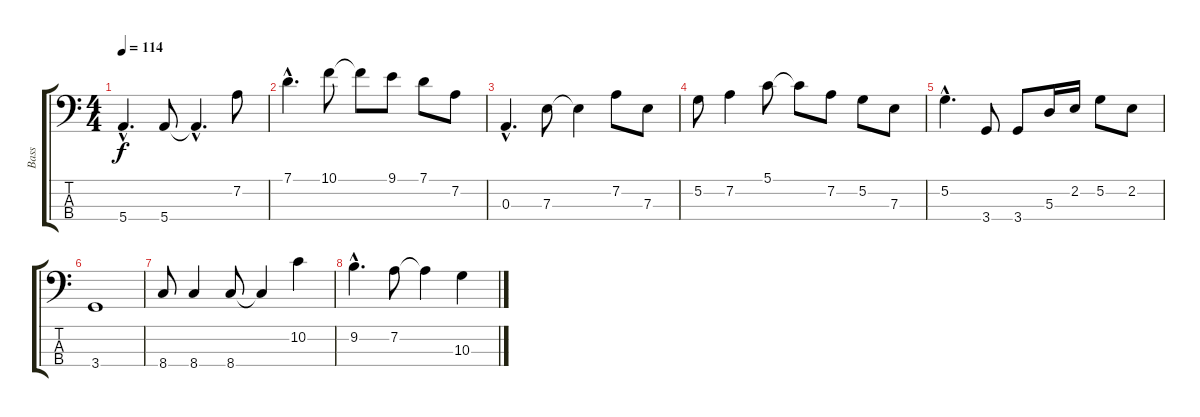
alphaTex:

\track ("Bass" "Bass") {instrument electricbasspick}
\staff {score tabs}
\tuning (G2 D2 A1 E1) {hide}
\ts (4 4)
\tempo 114
\clef f4
\ks c
5.4{hac}.4{d dy f} 5.4.8 5.4{hac t}.4{d} 7.2.8 |
7.1{hac}.4{d} 10.1.8 10.1{t}.8 9.1.8 7.1.8 7.2.8 |
0.3{hac}.4{d} 7.3.8 7.3{t}.4 7.2.8 7.3.8 |
5.2.8 7.2.4 5.1.8 5.1{t}.8 7.2.8 5.2.8 7.3.8 |
5.2{hac}.4{d} 3.4.8 3.4.8 5.3.16 2.2.16 5.2.8 2.2.8 |
3.4.1 |
8.4.8 8.4.4 8.4.8 8.4{t}.4 10.2.4 |
9.2{hac}.4{d} 7.2.8 7.2{t}.4 10.3.4
